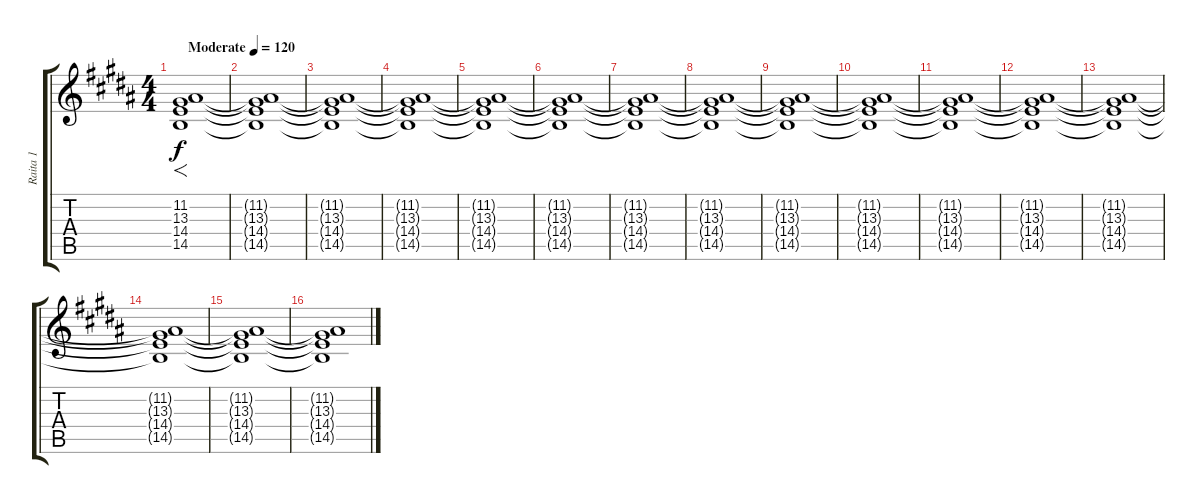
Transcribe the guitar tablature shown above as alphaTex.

\track ("Raita 1" "Raita 1") {instrument pad7halo}
\staff {score tabs}
\tuning (E4 B3 G3 D3 A2 E2) {hide}
\ts (4 4)
\tempo (120 "Moderate")
\clef g2
\ks g#minor
(11.2 13.3 14.4 14.5).1{f dy f instrument pad7halo} |
(11.2{t} 13.3{t} 14.4{t} 14.5{t}).1 |
(11.2{t} 13.3{t} 14.4{t} 14.5{t}).1 |
(11.2{t} 13.3{t} 14.4{t} 14.5{t}).1 |
(11.2{t} 13.3{t} 14.4{t} 14.5{t}).1 |
(11.2{t} 13.3{t} 14.4{t} 14.5{t}).1 |
(11.2{t} 13.3{t} 14.4{t} 14.5{t}).1 |
(11.2{t} 13.3{t} 14.4{t} 14.5{t}).1 |
(11.2{t} 13.3{t} 14.4{t} 14.5{t}).1 |
(11.2{t} 13.3{t} 14.4{t} 14.5{t}).1 |
(11.2{t} 13.3{t} 14.4{t} 14.5{t}).1 |
(11.2{t} 13.3{t} 14.4{t} 14.5{t}).1 |
(11.2{t} 13.3{t} 14.4{t} 14.5{t}).1 |
(11.2{t} 13.3{t} 14.4{t} 14.5{t}).1 |
(11.2{t} 13.3{t} 14.4{t} 14.5{t}).1 |
(11.2{t} 13.3{t} 14.4{t} 14.5{t}).1
